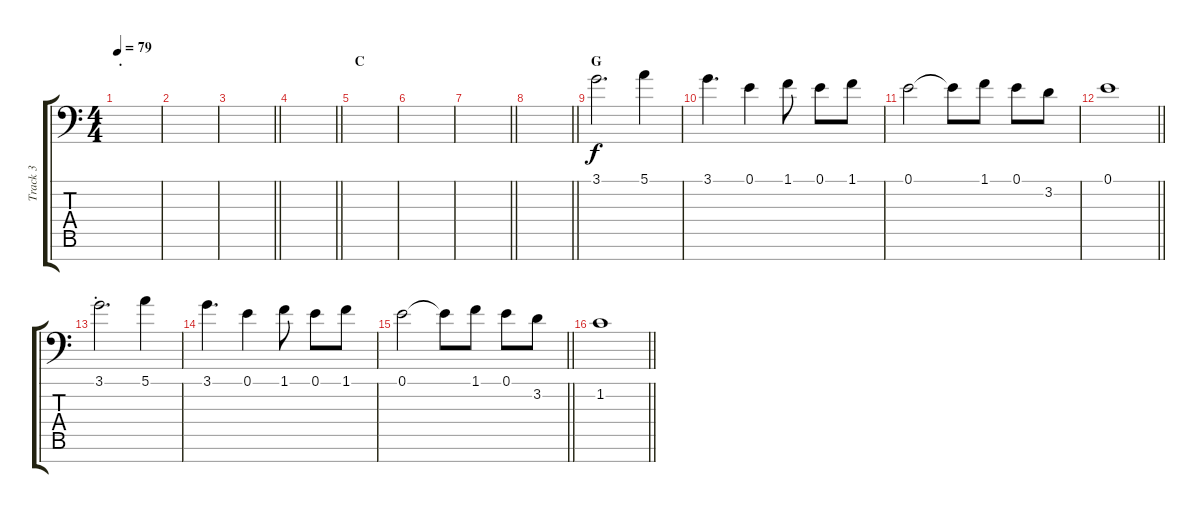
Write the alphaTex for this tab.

\track ("Track 3" "Track 3") {instrument lead1square}
\staff {score tabs}
\tuning (E4 B3 G3 D3 A2 E2 C-1) {hide}
\ts (4 4)
\section ("" ".")
\tempo 79
\clef f4
\ks c
|
|
\barLineRight lightlight
|
\barLineRight lightlight
|
\section ("" "C")
|
|
\barLineRight lightlight
|
\barLineRight lightlight
|
\section ("" "G")
3.1.2{d} 5.1.4 |
3.1.4{d} 0.1.4 1.1.8 0.1.8 1.1.8 |
0.1.2 0.1{t}.8 1.1.8 0.1.8 3.2.8 |
\barLineRight lightlight
0.1.1 |
\section ("" ".")
3.1.2{d} 5.1.4 |
3.1.4{d} 0.1.4 1.1.8 0.1.8 1.1.8 |
\barLineRight lightlight
0.1.2 0.1{t}.8 1.1.8 0.1.8 3.2.8 |
\barLineRight lightlight
1.2.1
